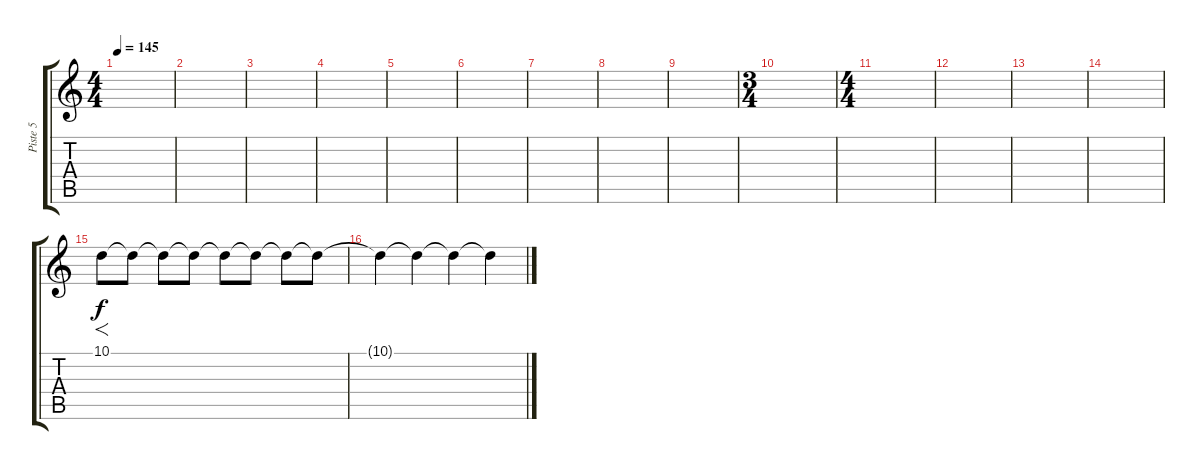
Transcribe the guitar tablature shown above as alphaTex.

\track ("Piste 5" "Piste 5") {instrument pad6metallic}
\staff {score tabs}
\tuning (E4 B3 G3 D3 A2 E2) {hide}
\ts (4 4)
\tempo 145
\clef g2
\ks c
|
|
|
|
|
|
|
|
|
\ts (3 4)
|
\ts (4 4)
|
|
|
|
10.1.8{f volume 6 instrument fx2soundtrack} 10.1{t}.8{volume 6} 10.1{t}.8{volume 7} 10.1{t}.8{volume 8} 10.1{t}.8{volume 9} 10.1{t}.8{volume 11} 10.1{t}.8{volume 12} 10.1{t}.8 |
10.1{t}.4{volume 15} 10.1{t}.4 10.1{t}.4 10.1{t}.4
